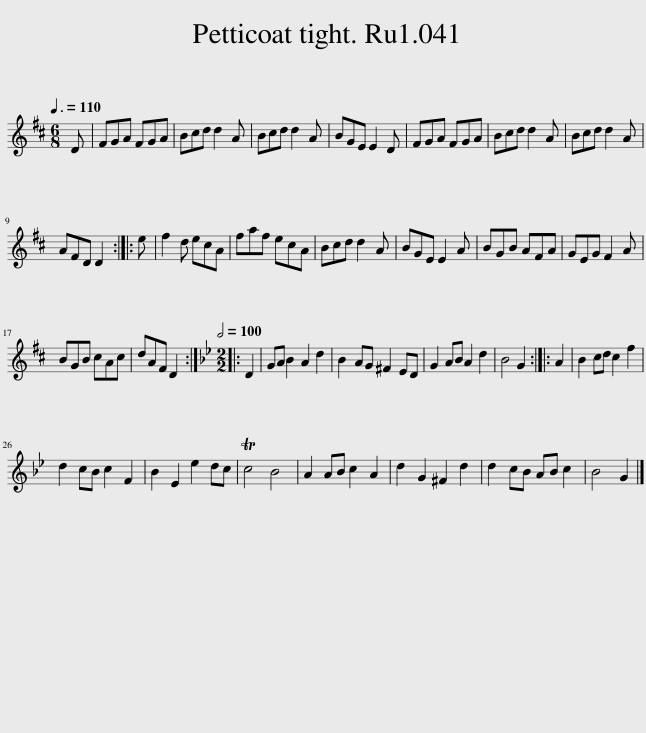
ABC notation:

X:1
L:1/8
Q:3/8=110
M:6/8
I:linebreak $
K:D
V:1 treble
V:1
 D | FGA FGA | Bcd d2 A | Bcd d2 A | BGE E2 D | %5
 FGA FGA | Bcd d2 A | Bcd d2 A |$ AFD D2 :: e | %10
 f2 d ecA | faf ecA | Bcd d2 A | BGE E2 A | BGB AFA | %15
 GEG F2 A |$ BGB cAc | dAF D2 ::[K:Gmin][M:2/2][Q:1/2=100] D2 | GA B2 A2 d2 | %20
 B2 AG ^F2 ED | G2 AB A2 d2 | B4 G2 :: A2 | B2 cd c2 f2 |$ %25
 d2 cB c2 F2 | B2 E2 e2 dc | Tc4 B4 | A2 AB c2 A2 | d2 G2 ^F2 d2 | %30
 d2 cB AB c2 | B4 G2 |] %32
